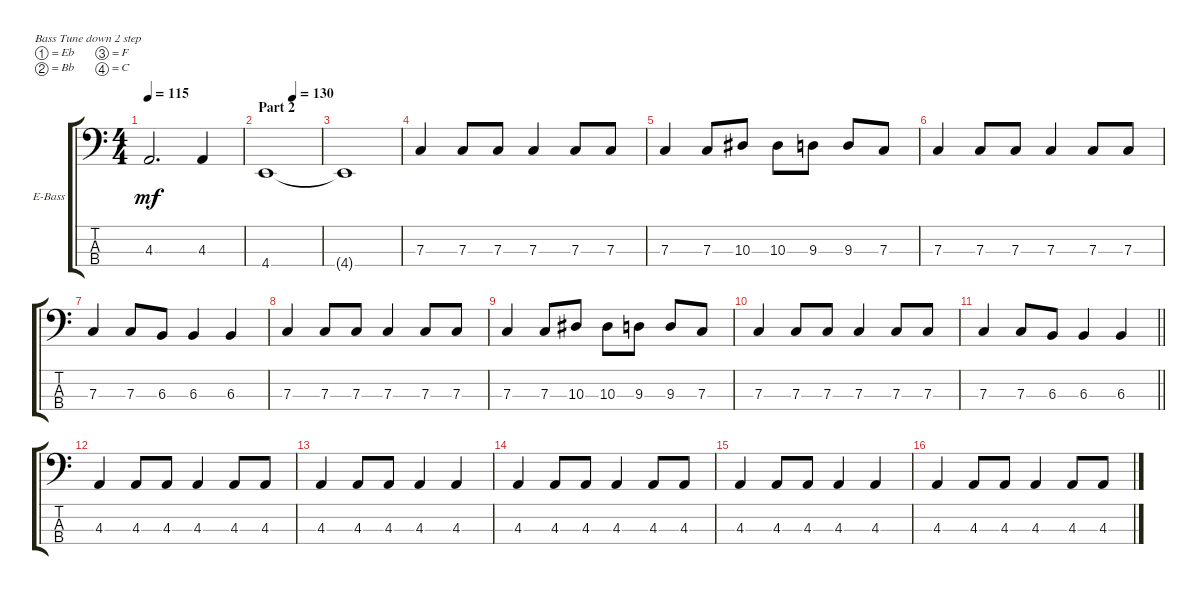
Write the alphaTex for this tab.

\defaultSystemsLayout 4
\bracketExtendMode groupsimilarinstruments
\firstSystemTrackNameOrientation horizontal
\otherSystemsTrackNameOrientation horizontal
\track ("Electric Bass" "E-Bass") {instrument electricbassfinger}
\staff {score tabs}
\tuning (Eb2 Bb1 F1 C1)
\ts (4 4)
\tempo 115
\clef f4
\ks aminor
4.3.2{d dy mf} 4.3.4 |
\section ("" "Part 2")
\tempo (130 0.5)
4.4.1 |
4.4{t}.1 |
7.3.4 7.3.8 7.3.8 7.3.4 7.3.8 7.3.8 |
7.3.4 7.3.8 10.3.8 10.3.8 9.3.8 9.3.8 7.3.8 |
7.3.4 7.3.8 7.3.8 7.3.4 7.3.8 7.3.8 |
7.3.4 7.3.8 6.3.8 6.3.4 6.3.4 |
7.3.4 7.3.8 7.3.8 7.3.4 7.3.8 7.3.8 |
7.3.4 7.3.8 10.3.8 10.3.8 9.3.8 9.3.8 7.3.8 |
7.3.4 7.3.8 7.3.8 7.3.4 7.3.8 7.3.8 |
\barLineRight lightlight
7.3.4 7.3.8 6.3.8 6.3.4 6.3.4 |
4.3.4 4.3.8 4.3.8 4.3.4 4.3.8 4.3.8 |
4.3.4 4.3.8 4.3.8 4.3.4 4.3.4 |
4.3.4 4.3.8 4.3.8 4.3.4 4.3.8 4.3.8 |
4.3.4 4.3.8 4.3.8 4.3.4 4.3.4 |
4.3.4 4.3.8 4.3.8 4.3.4 4.3.8 4.3.8
